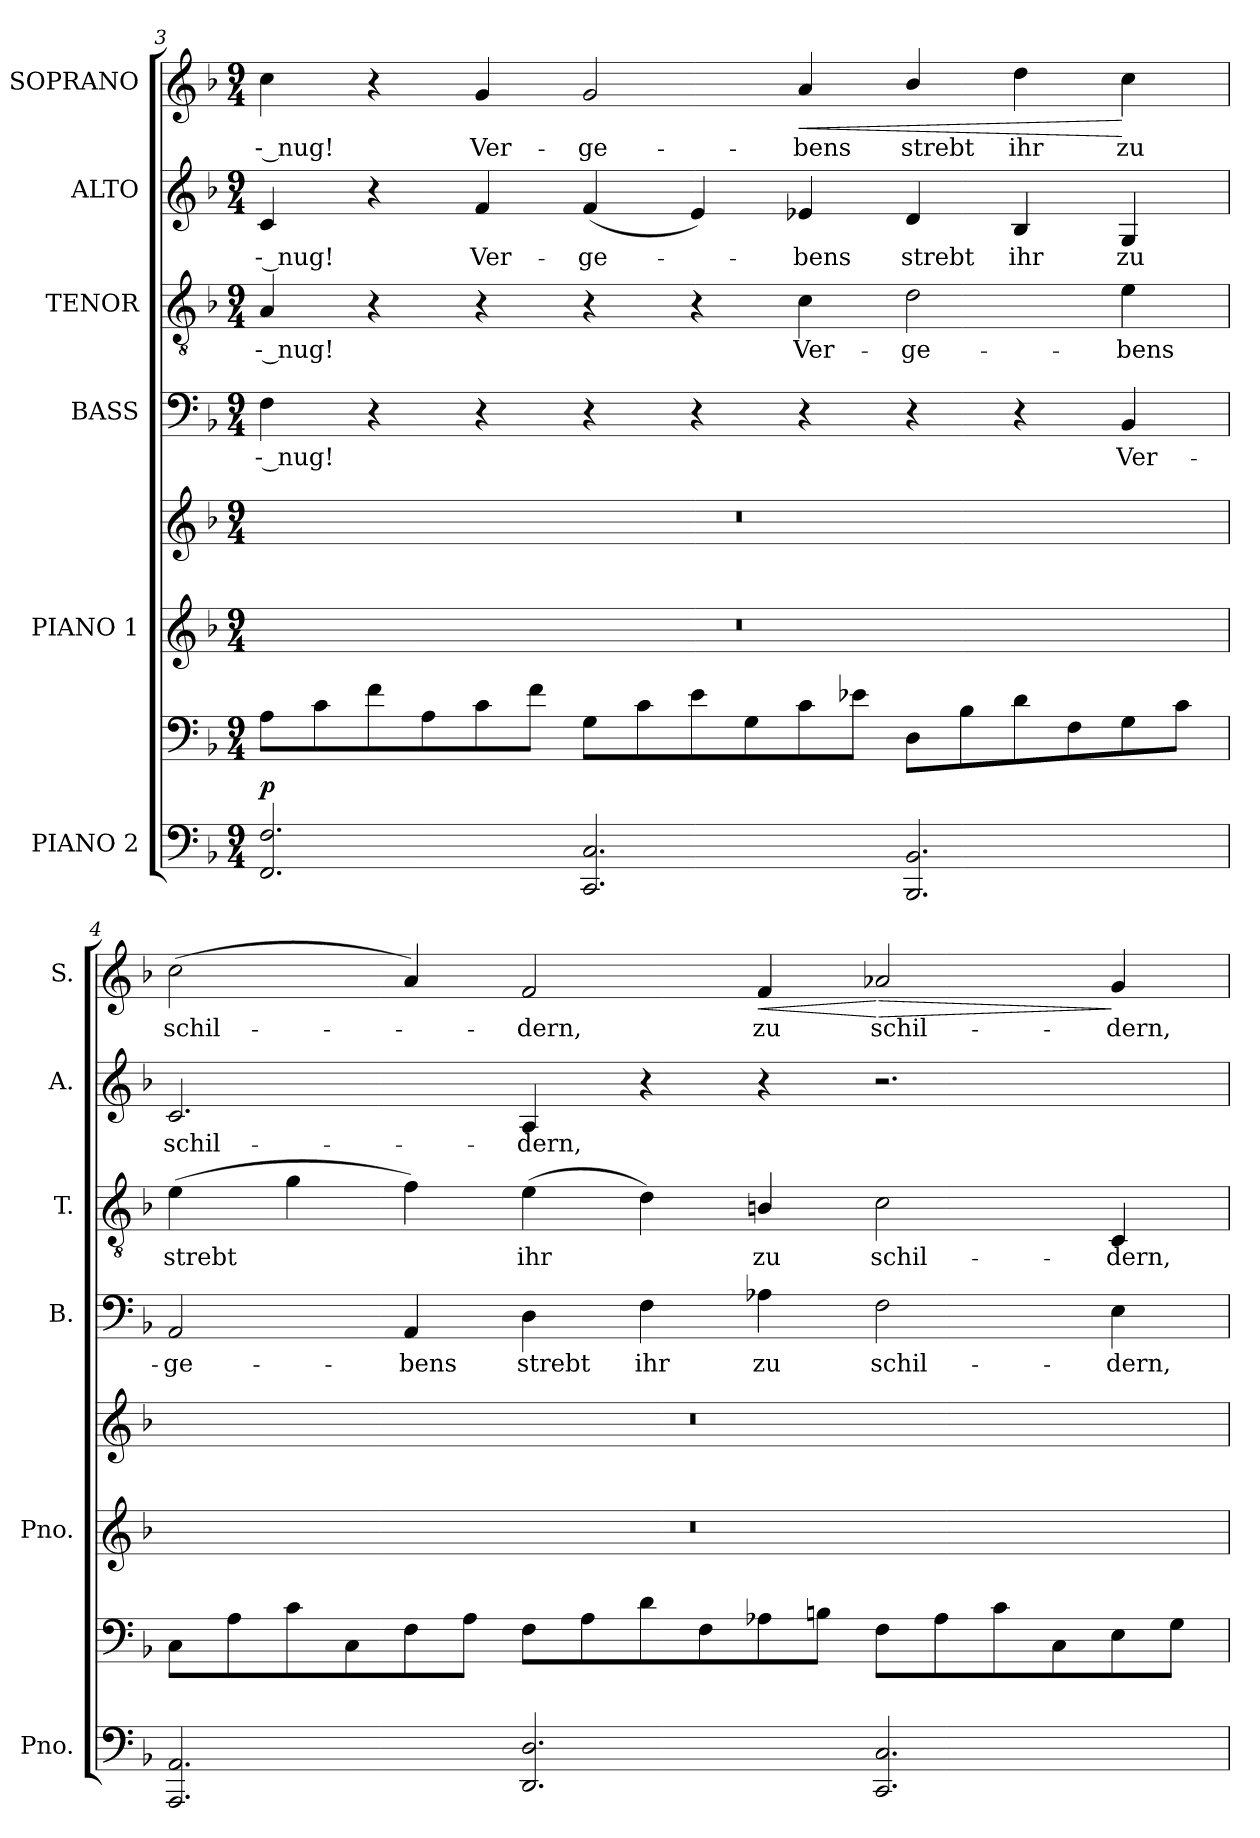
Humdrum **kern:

**kern	**kern	**dynam	**kern	**kern	**kern	**text	**kern	**text	**kern	**text	**kern	**text	**dynam
*part6	*part6	*part6	*part5	*part5	*part4	*part4	*part3	*part3	*part2	*part2	*part1	*part1	*part1
*staff8	*staff7	*staff7/8	*staff6	*staff5	*staff4	*staff4	*staff3	*staff3	*staff2	*staff2	*staff1	*staff1	*staff1
*I"PIANO 2	*	*	*I"PIANO 1	*	*I"BASS	*	*I"TENOR	*	*I"ALTO	*	*I"SOPRANO	*	*
*I'Pno.	*	*	*I'Pno.	*	*I'B.	*	*I'T.	*	*I'A.	*	*I'S.	*	*
!!LO:LB:g=z
*clefF4	*clefF4	*	*clefG2	*clefG2	*clefF4	*	*clefGv2	*	*clefG2	*	*clefG2	*	*
*	*	*	*	*	*	*	*ITrd7c12	*	*	*	*	*	*
*k[b-]	*k[b-]	*	*k[b-]	*k[b-]	*k[b-]	*	*k[b-]	*	*k[b-]	*	*k[b-]	*	*
*F:	*F:	*	*F:	*F:	*F:	*	*F:	*	*F:	*	*F:	*	*
*M9/4	*M9/4	*	*M9/4	*M9/4	*M9/4	*	*M9/4	*	*M9/4	*	*M9/4	*	*
=3	=3	=3	=3	=3	=3	=3	=3	=3	=3	=3	=3	=3	=3
!	!	!	!LO:N:vis=1	!LO:N:vis=1	!	!	!	!	!	!	!	!	!
!	!	!	!	!	!	!LO:LY:b:color=#000000	!	!	!	!	!	!	!
!	!	!	!	!	!	!	!	!LO:LY:b:color=#000000	!	!	!	!	!
!	!	!	!	!	!	!	!	!	!	!LO:LY:b:color=#000000	!	!	!
!	!	!	!	!	!	!	!	!	!	!	!	!LO:LY:b:color=#000000	!
2.FFi/ 2.Fi	8Ai\L	p	4%9r	4%9r	4Fi\	-- nug!	4AAi/	-- nug!	4ci/	-- nug!	4cci\	-- nug!	.
.	8ci\	.	.	.	.	.	.	.	.	.	.	.	.
.	8fi\	.	.	.	4r	.	4r	.	4r	.	4r	.	.
.	8Ai\	.	.	.	.	.	.	.	.	.	.	.	.
!	!	!	!	!	!	!	!	!	!	!LO:LY:b:color=#000000	!	!	!
!	!	!	!	!	!	!	!	!	!	!	!	!LO:LY:b:color=#000000	!
.	8ci\	.	.	.	4r	.	4r	.	4fi/	Ver-	4gi/	Ver-	.
.	8fi\J	.	.	.	.	.	.	.	.	.	.	.	.
!	!	!	!	!	!	!	!	!	!	!LO:LY:b:color=#000000	!	!	!
!	!	!	!	!	!	!	!	!	!	!	!	!LO:LY:b:color=#000000	!
2.CCi/ 2.Ci	8Gi\L	.	.	.	4r	.	4r	.	(4fi/	-ge-	2gi/	-ge-	.
.	8ci\	.	.	.	.	.	.	.	.	.	.	.	.
.	8ei\	.	.	.	4r	.	4r	.	4ei/)	.	.	.	.
.	8Gi\	.	.	.	.	.	.	.	.	.	.	.	.
!	!	!	!	!	!	!	!	!LO:LY:b:color=#000000	!	!	!	!	!
!	!	!	!	!	!	!	!	!	!	!LO:LY:b:color=#000000	!	!	!
!	!	!	!	!	!	!	!	!	!	!	!	!LO:LY:b:color=#000000	!LO:HP:b
.	8ci\	.	.	.	4r	.	4Ci\	Ver-	4e-Xi/	-bens	4ai/	-bens	<
.	8e-Xi\J	.	.	.	.	.	.	.	.	.	.	.	.
!	!	!	!	!	!	!	!	!LO:LY:b:color=#000000	!	!	!	!	!
!	!	!	!	!	!	!	!	!	!	!LO:LY:b:color=#000000	!	!	!
!	!	!	!	!	!	!	!	!	!	!	!	!LO:LY:b:color=#000000	!
2.BBB-i/ 2.BB-i	8Di\L	.	.	.	4r	.	2Di\	-ge-	4di/	strebt	4b-i/	strebt	.
.	8B-i\	.	.	.	.	.	.	.	.	.	.	.	.
!	!	!	!	!	!	!	!	!	!	!LO:LY:b:color=#000000	!	!	!
!	!	!	!	!	!	!	!	!	!	!	!	!LO:LY:b:color=#000000	!
.	8di\	.	.	.	4r	.	.	.	4B-i/	ihr	4ddi\	ihr	.
.	8Fi\	.	.	.	.	.	.	.	.	.	.	.	.
!	!	!	!	!	!	!LO:LY:b:color=#000000	!	!	!	!	!	!	!
!	!	!	!	!	!	!	!	!LO:LY:b:color=#000000	!	!	!	!	!
!	!	!	!	!	!	!	!	!	!	!LO:LY:b:color=#000000	!	!	!
!	!	!	!	!	!	!	!	!	!	!	!	!LO:LY:b:color=#000000	!
.	8Gi\	.	.	.	4BB-i/	Ver-	4Ei\	-bens	4Gi/	zu	4cci\	zu	[
.	8ci\J	.	.	.	.	.	.	.	.	.	.	.	.
=4	=4	=4	=4	=4	=4	=4	=4	=4	=4	=4	=4	=4	=4
!	!	!	!LO:N:vis=1	!LO:N:vis=1	!	!	!	!	!	!	!	!	!
!	!	!	!	!	!	!LO:LY:b:color=#000000	!	!	!	!	!	!	!
!	!	!	!	!	!	!	!	!LO:LY:b:color=#000000	!	!	!	!	!
!	!	!	!	!	!	!	!	!	!	!LO:LY:b:color=#000000	!	!	!
!	!	!	!	!	!	!	!	!	!	!	!	!LO:LY:b:color=#000000	!
2.AAAi/ 2.AAi	8Ci\L	.	4%9r	4%9r	2AAi/	-ge-	(4Ei\	strebt	2.ci/	schil-	(2cci\	schil-	.
.	8Ai\	.	.	.	.	.	.	.	.	.	.	.	.
.	8ci\	.	.	.	.	.	4Gi\	.	.	.	.	.	.
.	8Ci\	.	.	.	.	.	.	.	.	.	.	.	.
!	!	!	!	!	!	!LO:LY:b:color=#000000	!	!	!	!	!	!	!
.	8Fi\	.	.	.	4AAi/	-bens	4Fi\)	.	.	.	4ai/)	.	.
.	8Ai\J	.	.	.	.	.	.	.	.	.	.	.	.
!	!	!	!	!	!	!LO:LY:b:color=#000000	!	!	!	!	!	!	!
!	!	!	!	!	!	!	!	!LO:LY:b:color=#000000	!	!	!	!	!
!	!	!	!	!	!	!	!	!	!	!LO:LY:b:color=#000000	!	!	!
!	!	!	!	!	!	!	!	!	!	!	!	!LO:LY:b:color=#000000	!
2.DDi/ 2.Di	8Fi\L	.	.	.	4Di\	strebt	(4Ei\	ihr	4Ai/	-dern,	2fi/	-dern,	.
.	8Ai\	.	.	.	.	.	.	.	.	.	.	.	.
!	!	!	!	!	!	!LO:LY:b:color=#000000	!	!	!	!	!	!	!
.	8di\	.	.	.	4Fi\	ihr	4Di\)	.	4r	.	.	.	.
.	8Fi\	.	.	.	.	.	.	.	.	.	.	.	.
!	!	!	!	!	!	!LO:LY:b:color=#000000	!	!	!	!	!	!	!
!	!	!	!	!	!	!	!	!LO:LY:b:color=#000000	!	!	!	!	!
!	!	!	!	!	!	!	!	!	!	!	!	!LO:LY:b:color=#000000	!LO:HP:b
.	8A-Xi\	.	.	.	4A-Xi\	zu	4BBni/	zu	4r	.	4fi/	zu	<
.	8Bni\J	.	.	.	.	.	.	.	.	.	.	.	.
!	!	!	!	!	!	!LO:LY:b:color=#000000	!	!	!	!	!	!	!
!	!	!	!	!	!	!	!	!LO:LY:b:color=#000000	!	!	!	!	!
!	!	!	!	!	!	!	!	!	!	!	!	!LO:LY:b:color=#000000	!LO:HP:n=1:b
2.CCi/ 2.Ci	8Fi\L	.	.	.	2Fi\	schil-	2Ci\	schil-	2.r	.	2a-Xi/	schil-	[ >
.	8A-i\	.	.	.	.	.	.	.	.	.	.	.	.
.	8ci\	.	.	.	.	.	.	.	.	.	.	.	.
.	8Ci\	.	.	.	.	.	.	.	.	.	.	.	.
!	!	!	!	!	!	!LO:LY:b:color=#000000	!	!	!	!	!	!	!
!	!	!	!	!	!	!	!	!LO:LY:b:color=#000000	!	!	!	!	!
!	!	!	!	!	!	!	!	!	!	!	!	!LO:LY:b:color=#000000	!
.	8Ei\	.	.	.	4Ei\	-dern,	4CCi/	-dern,	.	.	4gi/	-dern,	]
.	8Gi\J	.	.	.	.	.	.	.	.	.	.	.	.
=	=	=	=	=	=	=	=	=	=	=	=	=	=
*-	*-	*-	*-	*-	*-	*-	*-	*-	*-	*-	*-	*-	*-
